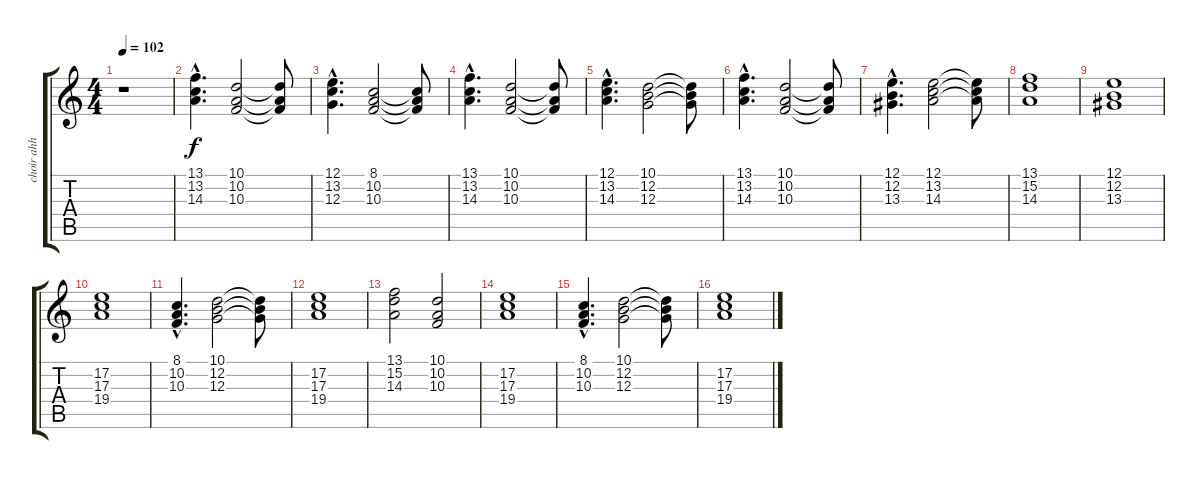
\track ("choir ahh" "choir ahh") {instrument choiraahs}
\staff {score tabs}
\tuning (E4 B3 G3 D3 A2 E2) {hide}
\ts (4 4)
\tempo 102
\clef g2
\ks c
r.1{dy f} |
(13.1{hac} 13.2{hac} 14.3{hac}).4{d} (10.1 10.2 10.3).2 (10.1{t} 10.2{t} 10.3{t}).8 |
(12.1{hac} 13.2{hac} 12.3{hac}).4{d} (8.1 10.2 10.3).2 (8.1{t} 10.2{t} 10.3{t}).8 |
(13.1{hac} 13.2{hac} 14.3{hac}).4{d} (10.1 10.2 10.3).2 (10.1{t} 10.2{t} 10.3{t}).8 |
(12.1{hac} 13.2{hac} 14.3{hac}).4{d} (10.1 12.2 12.3).2 (10.1{t} 12.2{t} 12.3{t}).8 |
(13.1{hac} 13.2{hac} 14.3{hac}).4{d} (10.1 10.2 10.3).2 (10.1{t} 10.2{t} 10.3{t}).8 |
(12.1{hac} 12.2{hac} 13.3{hac}).4{d} (12.1 13.2 14.3).2 (12.1{t} 13.2{t} 14.3{t}).8 |
(13.1 15.2 14.3).1 |
(12.1 12.2 13.3).1 |
(17.2 17.3 19.4).1 |
(8.1{hac} 10.2{hac} 10.3{hac}).4{d} (10.1 12.2 12.3).2 (10.1{t} 12.2{t} 12.3{t}).8 |
(17.2 17.3 19.4).1 |
(13.1 15.2 14.3).2 (10.1 10.2 10.3).2 |
(17.2 17.3 19.4).1 |
(8.1{hac} 10.2{hac} 10.3{hac}).4{d} (10.1 12.2 12.3).2 (10.1{t} 12.2{t} 12.3{t}).8 |
(17.2 17.3 19.4).1
